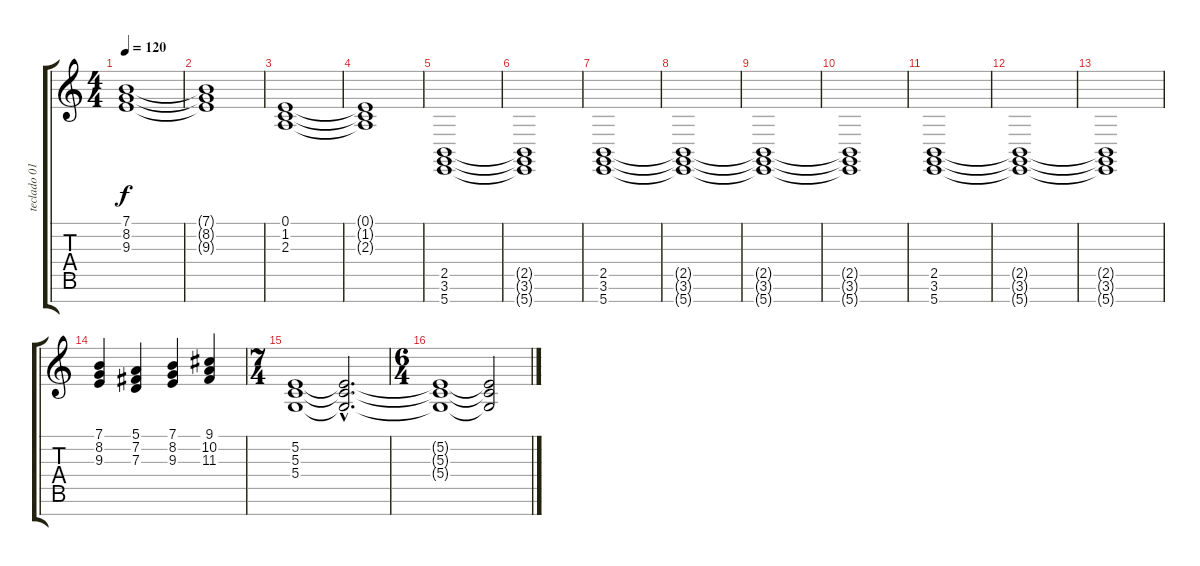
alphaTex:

\track ("teclado 01" "teclado 01") {instrument stringensemble1}
\staff {score tabs}
\tuning (E4 B3 G3 D3 A2 E2 B1) {hide}
\ts (4 4)
\tempo 120
\clef g2
\ks c
(7.1 8.2 9.3).1{dy f} |
(7.1{t} 8.2{t} 9.3{t}).1 |
(0.1 1.2 2.3).1 |
(0.1{t} 1.2{t} 2.3{t}).1 |
(2.5 3.6 5.7).1 |
(2.5{t} 3.6{t} 5.7{t}).1 |
(2.5 3.6 5.7).1 |
(2.5{t} 3.6{t} 5.7{t}).1 |
(2.5{t} 3.6{t} 5.7{t}).1 |
(2.5{t} 3.6{t} 5.7{t}).1 |
(2.5 3.6 5.7).1 |
(2.5{t} 3.6{t} 5.7{t}).1 |
(2.5{t} 3.6{t} 5.7{t}).1 |
(7.1 8.2 9.3).4 (5.1 7.2 7.3).4 (7.1 8.2 9.3).4 (9.1 10.2 11.3).4 |
\ts (7 4)
(5.2 5.3 5.4).1 (5.2{hac t} 5.3{hac t} 5.4{hac t}).2{d} |
\ts (6 4)
(5.2{t} 5.3{t} 5.4{t}).1 (5.2{t} 5.3{t} 5.4{t}).2
